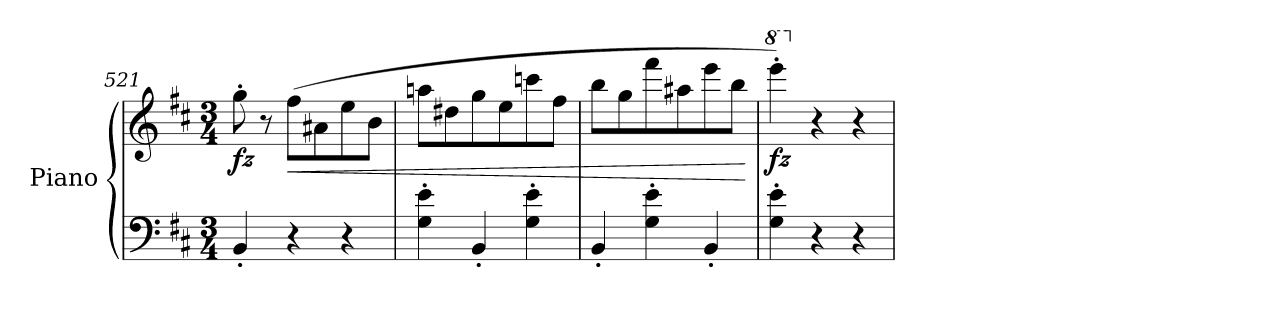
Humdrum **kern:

**kern	**kern	**dynam
*part1	*part1	*part1
*staff2	*staff1	*staff1/2
*I"Piano	*	*
*I'Pno	*	*
*clefF4	*clefG2	*
*k[f#c#]	*k[f#c#]	*
*M3/4	*M3/4	*
=521	=521	=521
!	!	!LO:DY:b
4BB'/	8gg'\	fz
.	8r	.
!	!	!LO:HP:b
4r	(8ff#\L	<
.	8a#X\	.
4r	8ee\	.
.	8b\J	.
=522	=522	=522
4G\' 4e\'	8aan\L	.
.	8dd#X\	.
4BB'/	8gg\	.
.	8ee\	.
4G\' 4e\'	8cccn\	.
.	8ff#\J	.
!!LO:PB:g=z
=523	=523	=523
4BB'/	8bb\L	.
.	8gg\	.
4G\' 4e\'	8fff#\	.
.	8aa#X\	.
4BB'/	8eee\	.
.	8bb\J	.
.	.	[
=524	=524	=524
*	*8va	*
!	!	!LO:DY:b
4G\' 4e\'	4eeee'\)	fz
*	*X8va	*
4r	4r	.
4r	4r	.
=	=	=
*-	*-	*-
